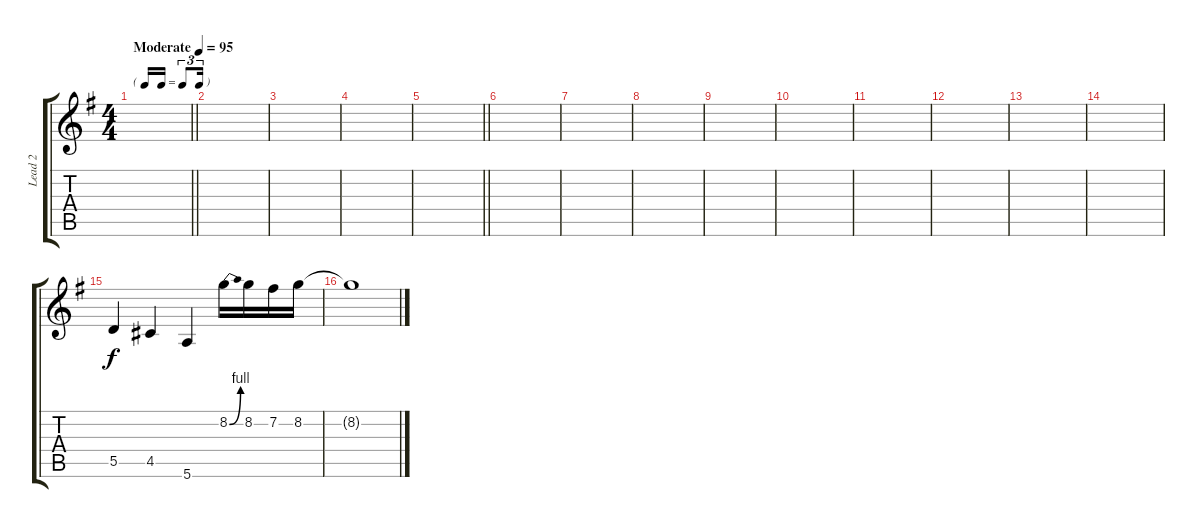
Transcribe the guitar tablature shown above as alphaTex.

\track ("Lead 2 " "Lead 2 ") {instrument overdrivenguitar}
\staff {score tabs}
\tuning (E4 B3 G3 D3 A2 E2) {hide}
\ts (4 4)
\tf triplet16th
\tempo (95 "Moderate")
\clef g2
\barLineRight lightlight
\ks eminor
|
|
|
|
\barLineRight lightlight
|
|
|
|
|
|
|
|
|
|
5.5.4 4.5.4 5.6.4 8.2{be (bend 0 0 60 4)}.16 8.2.16 7.2.16 8.2.16 |
8.2{t}.1
